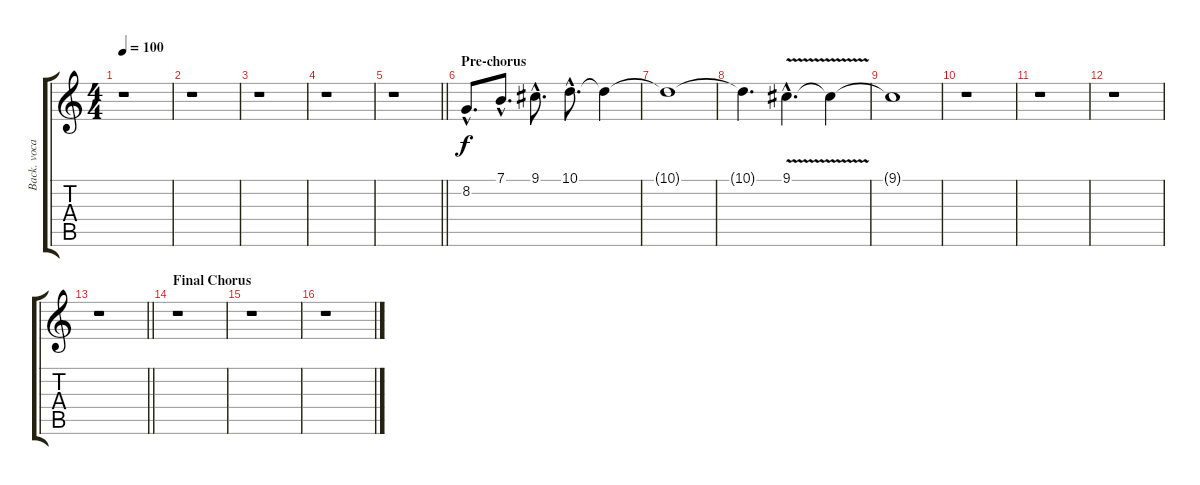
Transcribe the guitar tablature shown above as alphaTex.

\track ("Back. vocals (left)" "Back. voca") {instrument synthvoice}
\staff {score tabs}
\tuning (E4 B3 G3 D3 A2 E2) {hide}
\ts (4 4)
\tempo 100
\clef g2
\ks c
r.1{dy f} |
r.1 |
r.1 |
r.1 |
\barLineRight lightlight
r.1 |
\section ("" "Pre-chorus")
8.2{hac}.8{d volume 12} 7.1{hac}.8{d} 9.1{hac}.8{d} 10.1{hac}.8{d} 10.1{t}.4 |
10.1{t}.1 |
10.1{t}.4{d} 9.1{v hac}.4{d} 9.1{t}.4 |
9.1{t}.1{volume 0} |
r.1 |
r.1 |
r.1 |
\barLineRight lightlight
r.1 |
\section ("" "Final Chorus")
r.1 |
r.1 |
r.1
